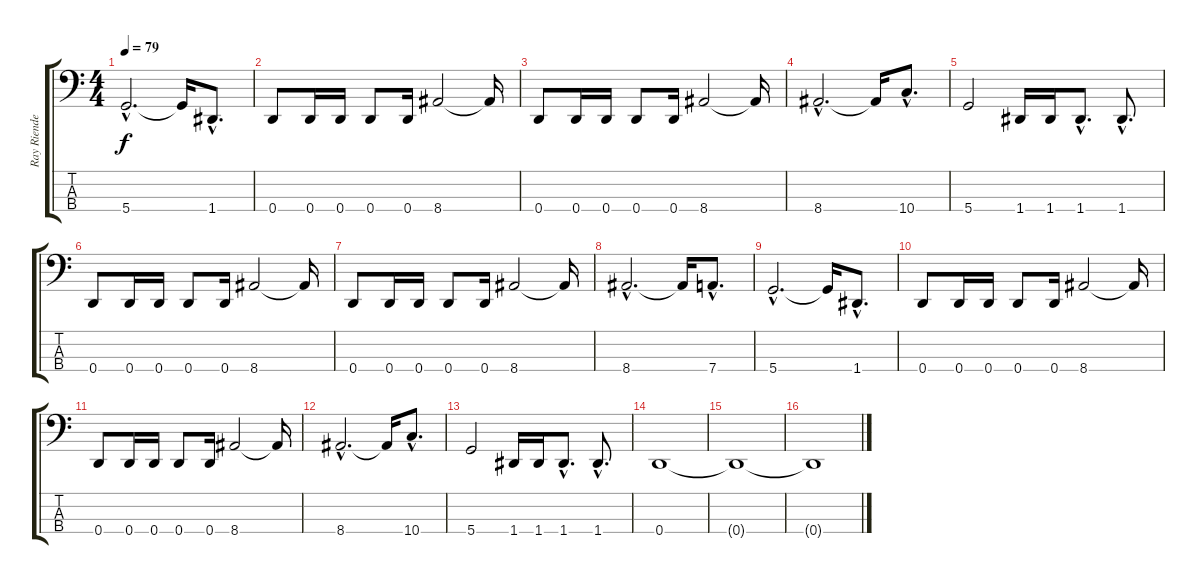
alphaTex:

\track ("Ray Riendeau" "Ray Riende") {instrument electricbassfinger}
\staff {score tabs}
\tuning (G2 D2 A1 D1) {hide}
\ts (4 4)
\tempo 79
\clef f4
\ks c
5.4{hac}.2{d dy f} 5.4{t}.16 1.4{hac}.8{d} |
0.4.8 0.4.16 0.4.16 0.4.8 0.4.16 8.4.2 8.4{t}.16 |
0.4.8 0.4.16 0.4.16 0.4.8 0.4.16 8.4.2 8.4{t}.16 |
8.4{hac}.2{d} 8.4{t}.16 10.4{hac}.8{d} |
5.4.2 1.4.16 1.4.16 1.4{hac}.8{d} 1.4{hac}.8{d} |
0.4.8 0.4.16 0.4.16 0.4.8 0.4.16 8.4.2 8.4{t}.16 |
0.4.8 0.4.16 0.4.16 0.4.8 0.4.16 8.4.2 8.4{t}.16 |
8.4{hac}.2{d} 8.4{t}.16 7.4{hac}.8{d} |
5.4{hac}.2{d} 5.4{t}.16 1.4{hac}.8{d} |
0.4.8 0.4.16 0.4.16 0.4.8 0.4.16 8.4.2 8.4{t}.16 |
0.4.8 0.4.16 0.4.16 0.4.8 0.4.16 8.4.2 8.4{t}.16 |
8.4{hac}.2{d} 8.4{t}.16 10.4{hac}.8{d} |
5.4.2 1.4.16 1.4.16 1.4{hac}.8{d} 1.4{hac}.8{d} |
0.4.1 |
0.4{t}.1 |
0.4{t}.1
